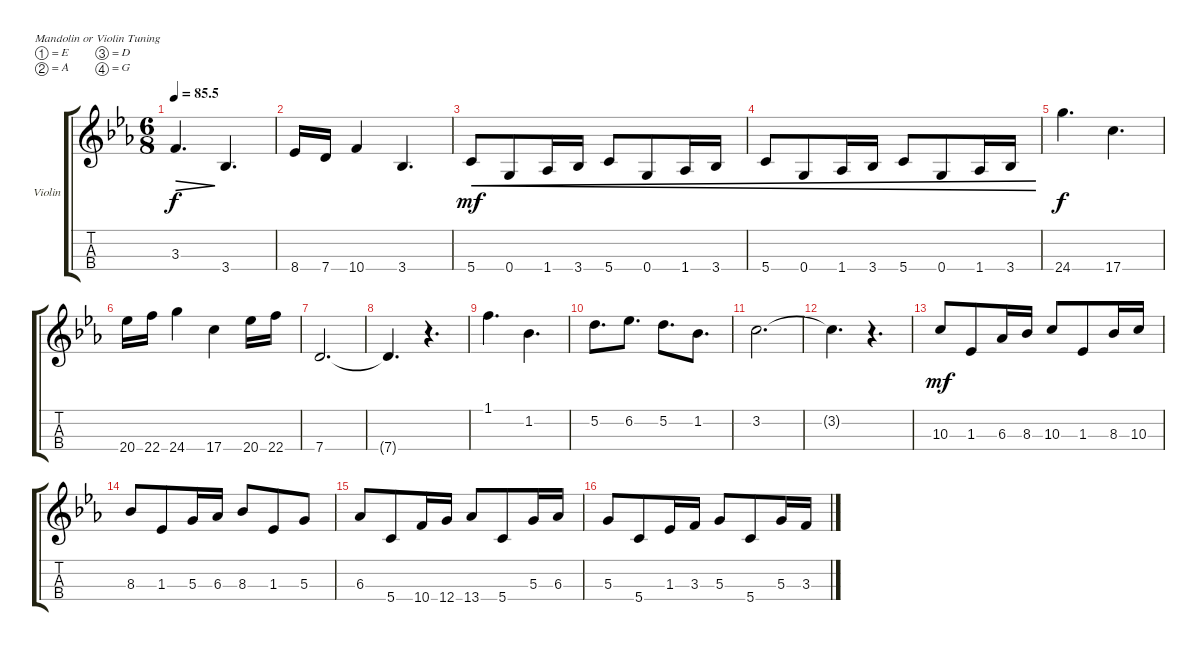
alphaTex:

\defaultSystemsLayout 4
\bracketExtendMode groupsimilarinstruments
\firstSystemTrackNameOrientation horizontal
\otherSystemsTrackNameOrientation horizontal
\track ("Violin" "Violin") {instrument violin}
\staff {score tabs}
\tuning (E5 A4 D4 G3)
\ts (6 8)
\tempo
85.5
\accidentals auto
\clef g2
\ottava regular
\simile none
\ks cminor
3.3.4{d dec dy f} 3.4.4{d} |
8.4.16 7.4.16 10.4.4 3.4.4{d} |
5.4.8{cre dy mf} 0.4.8{cre} 1.4.16{cre} 3.4.16{cre} 5.4.8{cre} 0.4.8{cre} 1.4.16{cre} 3.4.16{cre} |
5.4.8{cre} 0.4.8{cre} 1.4.16{cre} 3.4.16{cre} 5.4.8{cre} 0.4.8{cre} 1.4.16{cre} 3.4.16{cre} |
24.4.4{d dy f} 17.4.4{d} |
20.4.16 22.4.16 24.4.4 17.4.4 20.4.16 22.4.16 |
7.4.2{d} |
7.4{t}.4{d} r.4{d} |
1.1.4{d} 1.2.4{d} |
5.2.8{d} 6.2.8{d} 5.2.8{d} 1.2.8{d} |
3.2.2{d} |
3.2{t}.4{d} r.4{d} |
10.3.8{dy mf} 1.3.8 6.3.16 8.3.16 10.3.8 1.3.8 8.3.16 10.3.16 |
8.3.8 1.3.8 5.3.16 6.3.16 8.3.8 1.3.8 5.3.8 |
6.3.8 5.4.8 10.4.16 12.4.16 13.4.8 5.4.8 5.3.16 6.3.16 |
5.3.8 5.4.8 1.3.16 3.3.16 5.3.8 5.4.8 5.3.16 3.3.16
